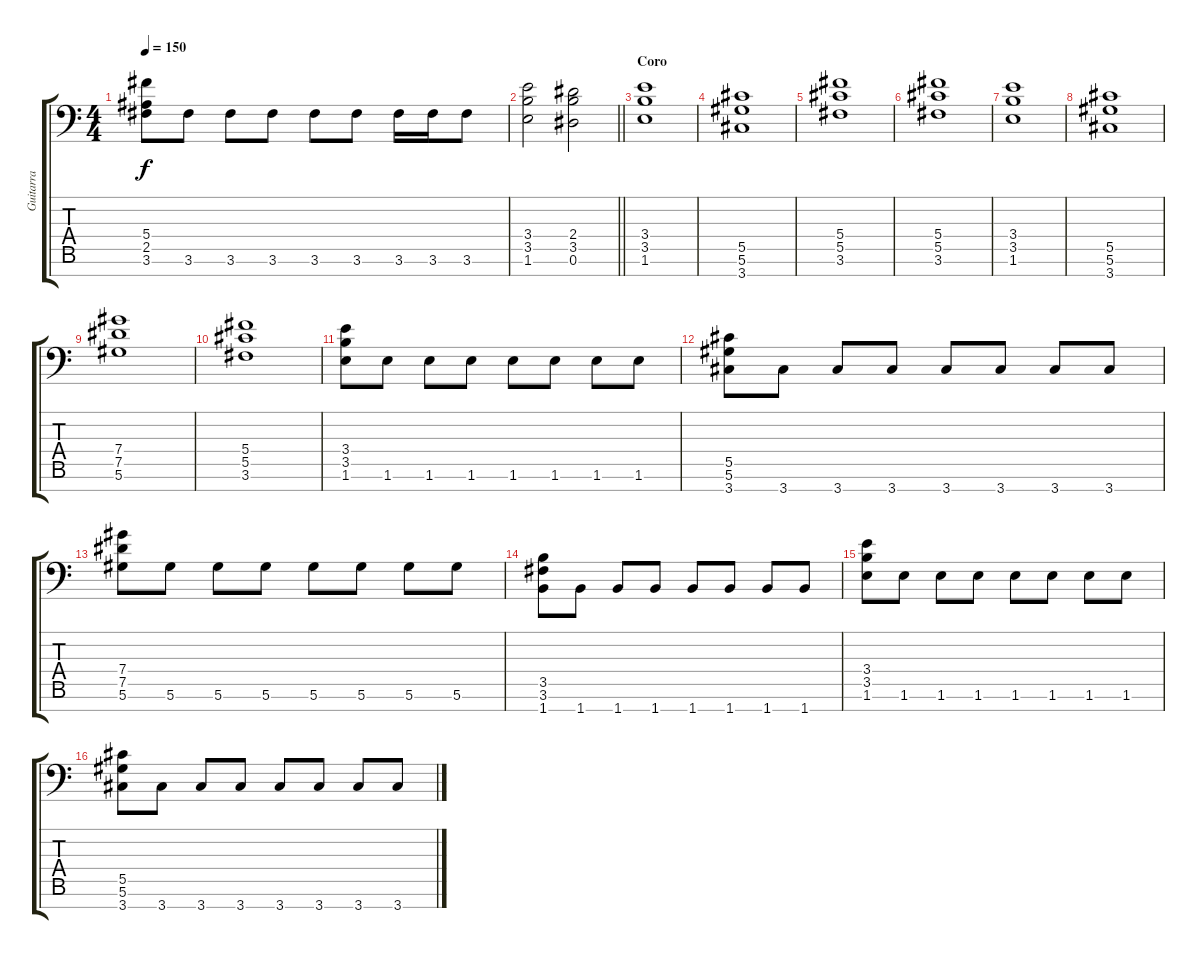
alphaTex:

\track ("Guitarra" "Guitarra") {instrument distortionguitar}
\staff {score tabs}
\tuning (Eb4 Bb3 Gb3 Db3 Ab2 Eb2 Bb1) {hide}
\ts (4 4)
\tempo 150
\clef f4
\ks c
(5.4 2.5 3.6).8{dy f} 3.6.8 3.6.8 3.6.8 3.6.8 3.6.8 3.6.16 3.6.16 3.6.8 |
\barLineRight lightlight
(3.4 3.5 1.6).2 (2.4 3.5 0.6).2 |
\section ("" "Coro")
(3.4 3.5 1.6).1 |
(5.5 5.6 3.7).1 |
(5.4 5.5 3.6).1 |
(5.4 5.5 3.6).1 |
(3.4 3.5 1.6).1 |
(5.5 5.6 3.7).1 |
(7.4 7.5 5.6).1 |
(5.4 5.5 3.6).1 |
(3.4 3.5 1.6).8 1.6.8 1.6.8 1.6.8 1.6.8 1.6.8 1.6.8 1.6.8 |
(5.5 5.6 3.7).8 3.7.8 3.7.8 3.7.8 3.7.8 3.7.8 3.7.8 3.7.8 |
(7.4 7.5 5.6).8 5.6.8 5.6.8 5.6.8 5.6.8 5.6.8 5.6.8 5.6.8 |
(3.5 3.6 1.7).8 1.7.8 1.7.8 1.7.8 1.7.8 1.7.8 1.7.8 1.7.8 |
(3.4 3.5 1.6).8 1.6.8 1.6.8 1.6.8 1.6.8 1.6.8 1.6.8 1.6.8 |
(5.5 5.6 3.7).8 3.7.8 3.7.8 3.7.8 3.7.8 3.7.8 3.7.8 3.7.8
